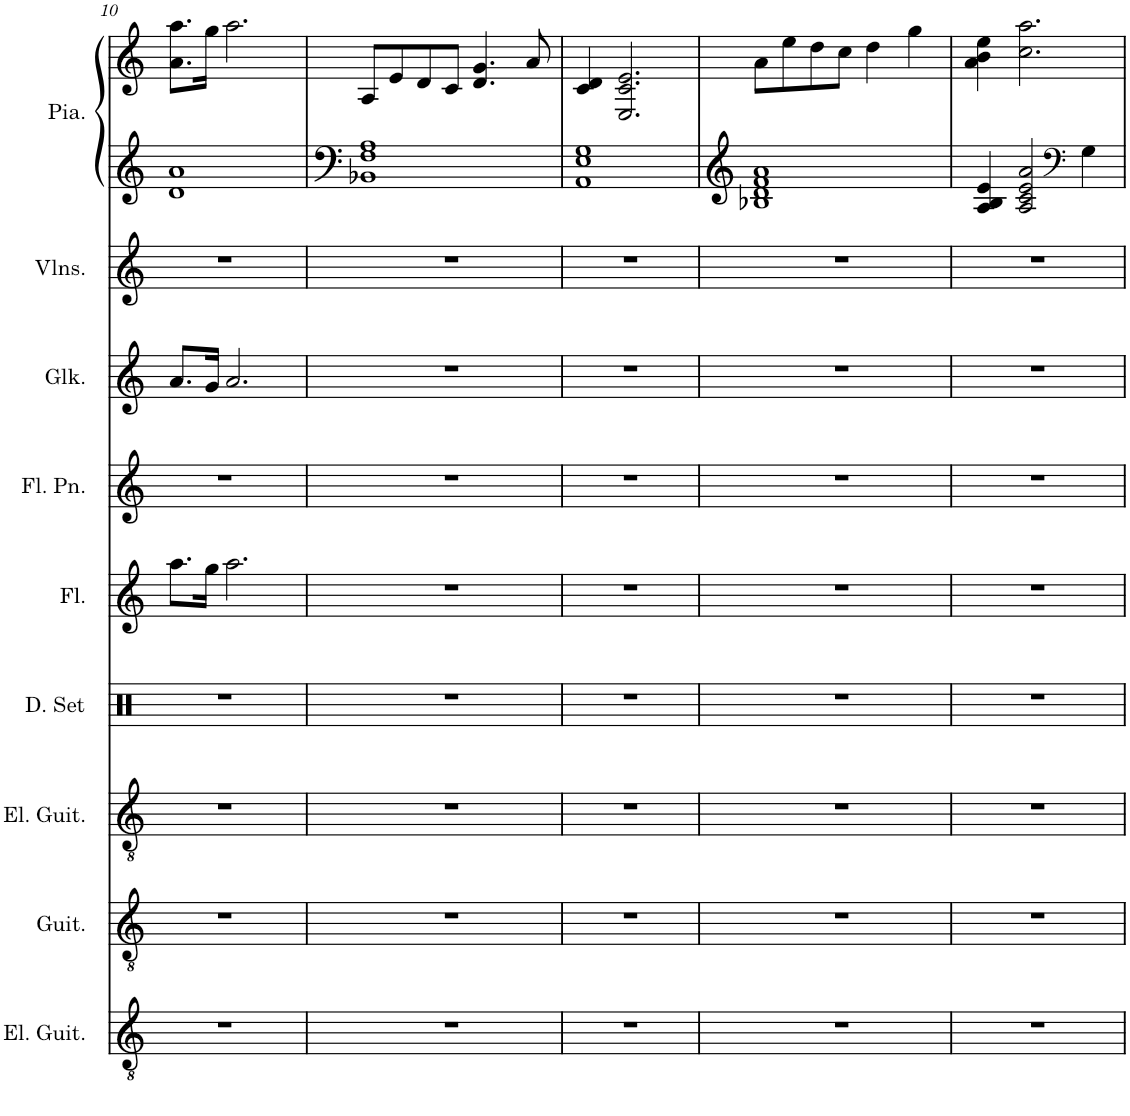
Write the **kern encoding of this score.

**kern	**kern	**kern	**kern	**kern	**kern	**kern	**kern	**kern	**kern
*part9	*part8	*part7	*part6	*part5	*part4	*part3	*part2	*part1	*part1
*staff10	*staff9	*staff8	*staff7	*staff6	*staff5	*staff4	*staff3	*staff2	*staff1
*I"Electric Guitar	*I"Acoustic Guitar	*I"Electric Guitar	*I"Drumset	*I"Flute	*I"Flûte de Pan	*I"Glockenspiel	*I"Violons	*I"Piano	*
*I'El. Guit.	*I'Guit.	*I'El. Guit.	*I'D. Set	*I'Fl.	*I'Fl. Pn.	*I'Glk.	*I'Vlns.	*I'Pia.	*
!!LO:PB:g=z
*clefGv2	*clefGv2	*clefGv2	*clefX	*clefG2	*clefG2	*clefG2	*clefG2	*clefG2	*clefG2
*	*	*	*	*	*	*Trd-14c-24	*	*	*
*k[]	*k[]	*k[]	*k[]	*k[]	*k[]	*k[]	*k[]	*k[]	*k[]
*M4/4	*M4/4	*M4/4	*M4/4	*M4/4	*M4/4	*M4/4	*M4/4	*M4/4	*M4/4
=10	=10	=10	=10	=10	=10	=10	=10	=10	=10
1r	1r	1r	1r	8.aa\L	1r	8.a/L	1r	1d 1a	8.a\ 8.aa\L
.	.	.	.	16gg\Jk	.	16g/Jk	.	.	16gg\Jk
.	.	.	.	2.aa\	.	2.a/	.	.	2.aa\
=11	=11	=11	=11	=11	=11	=11	=11	=11	=11
1r	1r	1r	1r	1r	1r	1r	1r	1BB-X 1F 1A	8A/L
.	.	.	.	.	.	.	.	.	8e/
.	.	.	.	.	.	.	.	.	8d/
.	.	.	.	.	.	.	.	.	8c/J
.	.	.	.	.	.	.	.	.	4.d/ 4.g/
.	.	.	.	.	.	.	.	.	8a/
=12	=12	=12	=12	=12	=12	=12	=12	=12	=12
1r	1r	1r	1r	1r	1r	1r	1r	1AA 1E 1G	4c/ 4d/
.	.	.	.	.	.	.	.	.	2.E/ 2.c/ 2.e/
=13	=13	=13	=13	=13	=13	=13	=13	=13	=13
1r	1r	1r	1r	1r	1r	1r	1r	1B-X 1d 1f 1a	8a\L
.	.	.	.	.	.	.	.	.	8ee\
.	.	.	.	.	.	.	.	.	8dd\
.	.	.	.	.	.	.	.	.	8cc\J
.	.	.	.	.	.	.	.	.	4dd\
.	.	.	.	.	.	.	.	.	4gg\
=14	=14	=14	=14	=14	=14	=14	=14	=14	=14
1r	1r	1r	1r	1r	1r	1r	1r	4A/ 4B/ 4e/	4a\ 4b\ 4ee\
.	.	.	.	.	.	.	.	2A/ 2c/ 2e/ 2a/	2.cc\ 2.aa\
*	*	*	*	*	*	*	*	*clefF4	*
.	.	.	.	.	.	.	.	4G\	.
=	=	=	=	=	=	=	=	=	=
*-	*-	*-	*-	*-	*-	*-	*-	*-	*-
